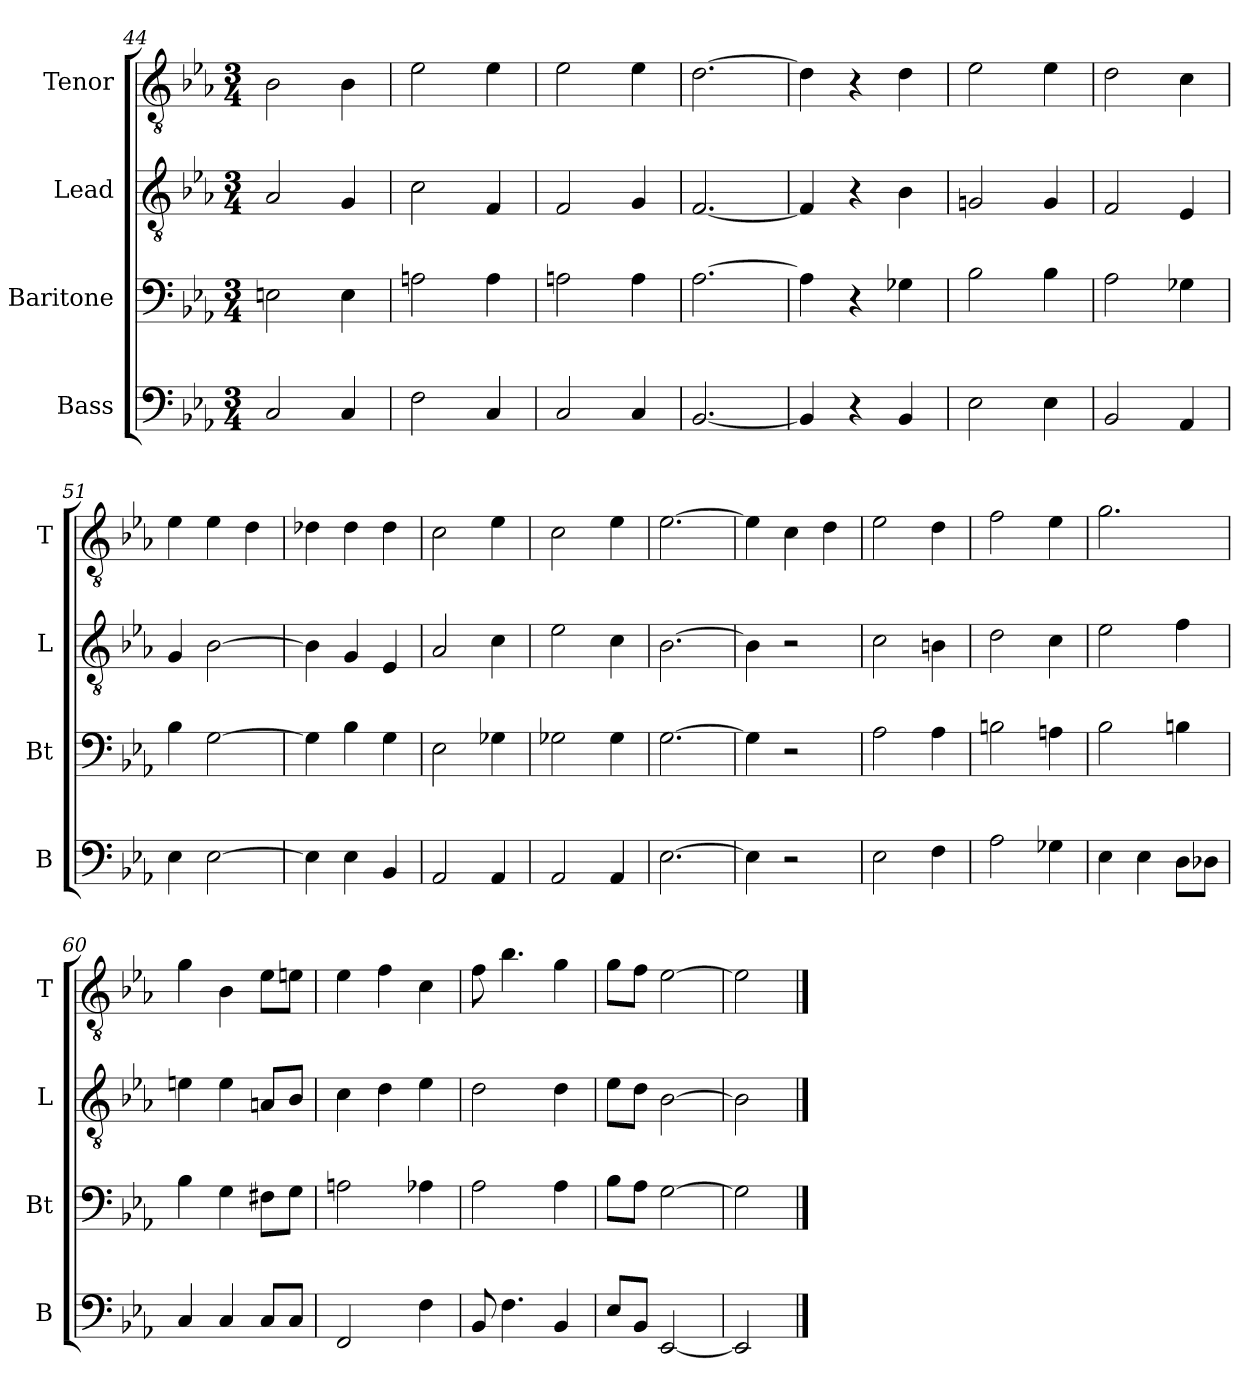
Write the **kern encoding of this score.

**kern	**kern	**kern	**kern
*part4	*part3	*part2	*part1
*staff4	*staff3	*staff2	*staff1
*I"Bass	*I"Baritone	*I"Lead	*I"Tenor
*I'B	*I'Bt	*I'L	*I'T
*clefF4	*clefF4	*clefGv2	*clefGv2
*k[b-e-a-]	*k[b-e-a-]	*k[b-e-a-]	*k[b-e-a-]
*E-:	*E-:	*E-:	*E-:
*M3/4	*M3/4	*M3/4	*M3/4
=44	=44	=44	=44
2C	2En	2A-	2B-
4C	4E	4G	4B-
=45	=45	=45	=45
2F	2An	2c	2e-
4C	4A	4F	4e-
=46	=46	=46	=46
2C	2An	2F	2e-
4C	4A	4G	4e-
=47	=47	=47	=47
[2.BB-	[2.A-	[2.F	[2.d
=48	=48	=48	=48
4BB-]	4A-]	4F]	4d]
4r	4r	4r	4r
4BB-	4G-X	4B-	4d
=49	=49	=49	=49
2E-	2B-	2Gn	2e-
4E-	4B-	4G	4e-
=50	=50	=50	=50
2BB-	2A-	2F	2d
4AA-	4G-X	4E-	4c
=51	=51	=51	=51
4E-	4B-	4G	4e-
[2E-	[2G	[2B-	4e-
.	.	.	4d
=52	=52	=52	=52
4E-]	4G]	4B-]	4d-X
4E-	4B-	4G	4d-
4BB-	4G	4E-	4d-
=53	=53	=53	=53
2AA-	2E-	2A-	2c
4AA-	4G-X	4c	4e-
=54	=54	=54	=54
2AA-	2G-X	2e-	2c
4AA-	4G-	4c	4e-
=55	=55	=55	=55
[2.E-	[2.G	[2.B-	[2.e-
=56	=56	=56	=56
4E-]	4G]	4B-]	4e-]
2r	2r	2r	4c
.	.	.	4d
=57	=57	=57	=57
2E-	2A-	2c	2e-
4F	4A-	4Bn	4d
=58	=58	=58	=58
2A-	2Bn	2d	2f
4G-X	4An	4c	4e-
=59	=59	=59	=59
4E-	2B-	2e-	2.g
4E-	.	.	.
8DL	4Bn	4f	.
8D-XJ	.	.	.
=60	=60	=60	=60
4C	4B-	4en	4g
4C	4G	4e	4B-
8CL	8F#XL	8AnL	8e-L
8CJ	8GJ	8B-J	8enJ
=61	=61	=61	=61
2FF	2An	4c	4e-
.	.	4d	4f
4F	4A-X	4e-	4c
=62	=62	=62	=62
8BB-	2A-	2d	8f
4.F	.	.	4.b-
4BB-	4A-	4d	4g
=63	=63	=63	=63
8E-L	8B-L	8e-L	8gL
8BB-J	8A-J	8dJ	8fJ
[2EE-	[2G	[2B-	[2e-
=64	=64	=64	=64
2EE-]	2G]	2B-]	2e-]
==	==	==	==
*-	*-	*-	*-
